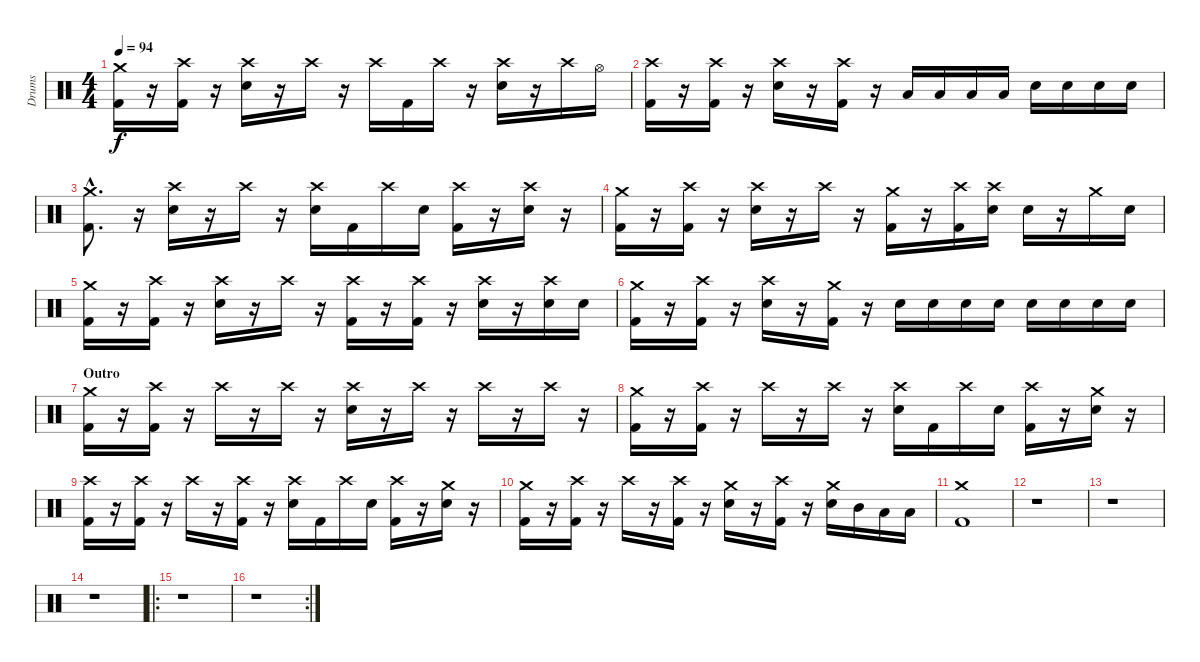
\track ("Drums" "Drums") {instrument percussion}
\staff {score}
\articulation defaults
\ts (4 4)
\tempo 94
\clef neutral
\ks c
("Crash medium (hit)" "Kick (hit) 2").16{dy f} r.16 ("Crash high (hit)" "Kick (hit) 2").16 r.16 ("Crash high (hit)" "Electric Snare (hit)").16 r.16 "Crash high (hit)".16 r.16 "Crash high (hit)".16 "Kick (hit) 2".16 "Crash high (hit)".16 r.16 ("Crash high (hit)" "Electric Snare (hit)").16 r.16 "Crash high (hit)".16 "Hi-Hat (open)".16 |
("Crash high (hit)" "Kick (hit) 2").16 r.16 ("Crash high (hit)" "Kick (hit) 2").16 r.16 ("Crash high (hit)" "Electric Snare (hit)").16 r.16 ("Crash high (hit)" "Kick (hit) 2").16 r.16 "Low Floor Tom (hit)".16 "Low Floor Tom (hit)".16 "Low Floor Tom (hit)".16 "Low Floor Tom (hit)".16 "Electric Snare (hit)".16 "Electric Snare (hit)".16 "Electric Snare (hit)".16 "Electric Snare (hit)".16 |
("Crash medium (hit)"{hac} "Kick (hit) 2"{hac}).8{d} r.16 ("Crash high (hit)" "Electric Snare (hit)").16 r.16 "Crash high (hit)".16 r.16 ("Crash high (hit)" "Electric Snare (hit)").16 "Kick (hit) 2".16 "Crash high (hit)".16 "Electric Snare (hit)".16 ("Crash high (hit)" "Kick (hit) 2").16 r.16 ("Crash high (hit)" "Electric Snare (hit)").16 r.16 |
("Crash medium (hit)" "Kick (hit) 2").16 r.16 ("Crash high (hit)" "Kick (hit) 2").16 r.16 ("Crash high (hit)" "Electric Snare (hit)").16 r.16 "Crash high (hit)".16 r.16 ("Crash medium (hit)" "Kick (hit) 2").16 r.16 ("Crash high (hit)" "Kick (hit) 2").16 ("Crash high (hit)" "Electric Snare (hit)").16 "Electric Snare (hit)".16 r.16 "Crash medium (hit)".16 "Electric Snare (hit)".16 |
("Crash medium (hit)" "Kick (hit) 2").16 r.16 ("Crash high (hit)" "Kick (hit) 2").16 r.16 ("Crash high (hit)" "Electric Snare (hit)").16 r.16 "Crash high (hit)".16 r.16 ("Crash high (hit)" "Kick (hit) 2").16 r.16 ("Crash high (hit)" "Kick (hit) 2").16 r.16 ("Crash high (hit)" "Electric Snare (hit)").16 r.16 ("Crash high (hit)" "Electric Snare (hit)").16 "Electric Snare (hit)".16 |
("Crash medium (hit)" "Kick (hit) 2").16 r.16 ("Crash high (hit)" "Kick (hit) 2").16 r.16 ("Crash high (hit)" "Electric Snare (hit)").16 r.16 ("Crash medium (hit)" "Kick (hit) 2").16 r.16 "Electric Snare (hit)".16 "Electric Snare (hit)".16 "Electric Snare (hit)".16 "Electric Snare (hit)".16 "Electric Snare (hit)".16 "Electric Snare (hit)".16 "Electric Snare (hit)".16 "Electric Snare (hit)".16 |
\section ("" "Outro")
("Crash medium (hit)" "Kick (hit) 2").16 r.16 ("Crash high (hit)" "Kick (hit) 2").16 r.16 "Crash high (hit)".16 r.16 "Crash high (hit)".16 r.16 ("Crash high (hit)" "Electric Snare (hit)").16 r.16 "Crash high (hit)".16 r.16 "Crash high (hit)".16 r.16 "Crash high (hit)".16 r.16 |
("Crash medium (hit)" "Kick (hit) 2").16 r.16 ("Crash high (hit)" "Kick (hit) 2").16 r.16 "Crash high (hit)".16 r.16 "Crash high (hit)".16 r.16 ("Crash high (hit)" "Electric Snare (hit)").16 "Kick (hit) 2".16 "Crash high (hit)".16 "Electric Snare (hit)".16 ("Crash high (hit)" "Kick (hit) 2").16 r.16 ("Crash medium (hit)" "Electric Snare (hit)").16 r.16 |
("Crash high (hit)" "Kick (hit) 2").16 r.16 ("Crash high (hit)" "Kick (hit) 2").16 r.16 "Crash high (hit)".16 r.16 ("Crash high (hit)" "Kick (hit) 2").16 r.16 ("Crash high (hit)" "Electric Snare (hit)").16 "Kick (hit) 2".16 "Crash high (hit)".16 "Electric Snare (hit)".16 ("Crash high (hit)" "Kick (hit) 2").16 r.16 ("Crash medium (hit)" "Electric Snare (hit)").16 r.16 |
("Crash medium (hit)" "Kick (hit) 2").16 r.16 ("Crash high (hit)" "Kick (hit) 2").16 r.16 "Crash high (hit)".16 r.16 ("Crash high (hit)" "Kick (hit) 2").16 r.16 ("Crash medium (hit)" "Electric Snare (hit)").16 r.16 ("Crash high (hit)" "Kick (hit) 2").16 r.16 ("Crash medium (hit)" "Electric Snare (hit)").16 "Mid Tom (hit)".16 "Low Tom (hit)".16 "Low Floor Tom (hit)".16 |
("Crash medium (hit)" "Kick (hit) 2").1 |
r.1 |
r.1 |
r.1 |
\ro
r.1 |
\rc 2
r.1
